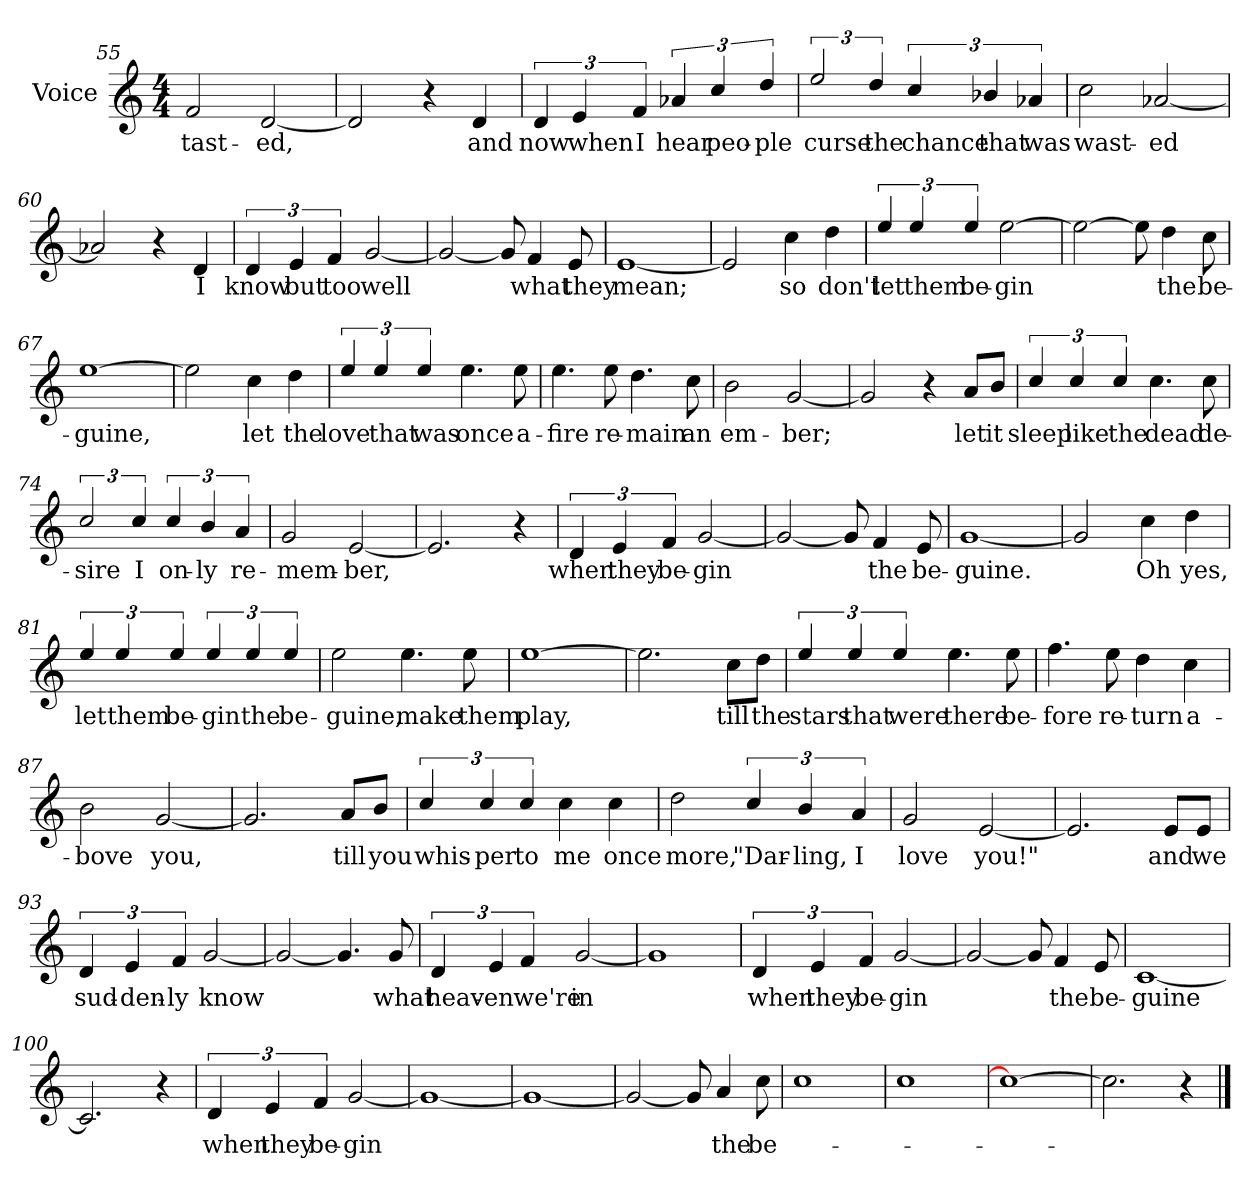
**kern	**text
*part1	*part1
*staff1	*staff1
*I"Voice	*
*clefG2	*
*k[]	*
*C:	*
*M4/4	*
=55	=55
2f/	tast-
[2d/	-ed,
=56	=56
2d/]	.
4r	.
4d/	and
!!LO:PB:g=z
=57	=57
6d/	now
6e/	when
6f/	I
6a-X/	hear
6cc/	peo-
6dd/	-ple
=58	=58
3ee/	curse
6dd/	the
6cc/	chance
6b-X/	that
6a-X/	was
=59	=59
2cc\	wast-
[2a-X/	-ed
=60	=60
2a-X/]	.
4r	.
4d/	I
=61	=61
6d/	know
6e/	but
6f/	too
[2g/	well
!!LO:LB:g=z
=62	=62
2g/_	.
8g/]	.
4f/	what
8e/	they
=63	=63
[1e	mean;
=64	=64
2e/]	.
4cc\	so
4dd\	don't
=65	=65
6ee/	let
6ee/	them
6ee/	be-
[2ee\	-gin
=66	=66
2ee\_	.
8ee\]	.
4dd\	the
8cc\	be-
=67	=67
[1ee	-guine,
=68	=68
2ee\]	.
4cc\	let
4dd\	the
!!LO:LB:g=z
=69	=69
6ee/	love
6ee/	that
6ee/	was
4.ee\	once
8ee\	a-
=70	=70
4.ee\	-fire
8ee\	re-
4.dd\	-main
8cc\	an
=71	=71
2b\	em-
[2g/	-ber;
=72	=72
2g/]	.
4r	.
8a/L	let
8b/J	it
=73	=73
6cc/	sleep
6cc/	like
6cc/	the
4.cc\	dead
8cc\	de-
!!LO:LB:g=z
=74	=74
3cc/	-sire
6cc/	I
6cc/	on-
6b/	-ly
6a/	re-
=75	=75
2g/	-mem-
[2e/	-ber,
=76	=76
2.e/]	.
4r	.
=77	=77
6d/	when
6e/	they
6f/	be-
[2g/	-gin
=78	=78
2g/_	.
8g/]	.
4f/	the
8e/	be-
=79	=79
[1g	-guine.
=80	=80
2g/]	.
4cc\	Oh
4dd\	yes,
!!LO:LB:g=z
=81	=81
6ee/	let
6ee/	them
6ee/	be-
6ee/	-gin
6ee/	the
6ee/	be-
=82	=82
2ee\	-guine,
4.ee\	make
8ee\	them
=83	=83
[1ee	play,
=84	=84
2.ee\]	.
8cc\L	till
8dd\J	the
=85	=85
6ee/	stars
6ee/	that
6ee/	were
4.ee\	there
8ee\	be-
!!LO:LB:g=z
=86	=86
4.ff\	-fore
8ee\	re-
4dd\	-turn
4cc\	a-
=87	=87
2b\	-bove
[2g/	you,
=88	=88
2.g/]	.
8a/L	till
8b/J	you
=89	=89
6cc/	whis-
6cc/	-per
6cc/	to
4cc\	me
4cc\	once
=90	=90
2dd\	more,
6cc/	"Dar-
6b/	-ling,
6a/	I
!!LO:LB:g=z
=91	=91
2g/	love
[2e/	you!"
=92	=92
2.e/]	.
8e/L	and
8e/J	we
=93	=93
6d/	sud-
6e/	-den-
6f/	-ly
[2g/	know
=94	=94
2g/_	.
4.g/]	.
8g/	what
=95	=95
6d/	heav-
6e/	-en
6f/	we're
[2g/	in
=96	=96
1g]	.
=97	=97
6d/	when
6e/	they
6f/	be-
[2g/	-gin
!!LO:LB:g=z
=98	=98
2g/_	.
8g/]	.
4f/	the
8e/	be-
=99	=99
[1c	-guine
=100	=100
2.c/]	.
4r	.
=101	=101
6d/	when
6e/	they
6f/	be-
[2g/	-gin
=102	=102
1g_	.
=103	=103
1g_	.
=104	=104
2g/_	.
8g/]	.
4a/	the
8cc\	be-
=105	=105
1cc	.
=106	=106
1cc	.
=107	=107
1cc_	.
=108	=108
2.cc\]	.
4r	.
==	==
*-	*-
